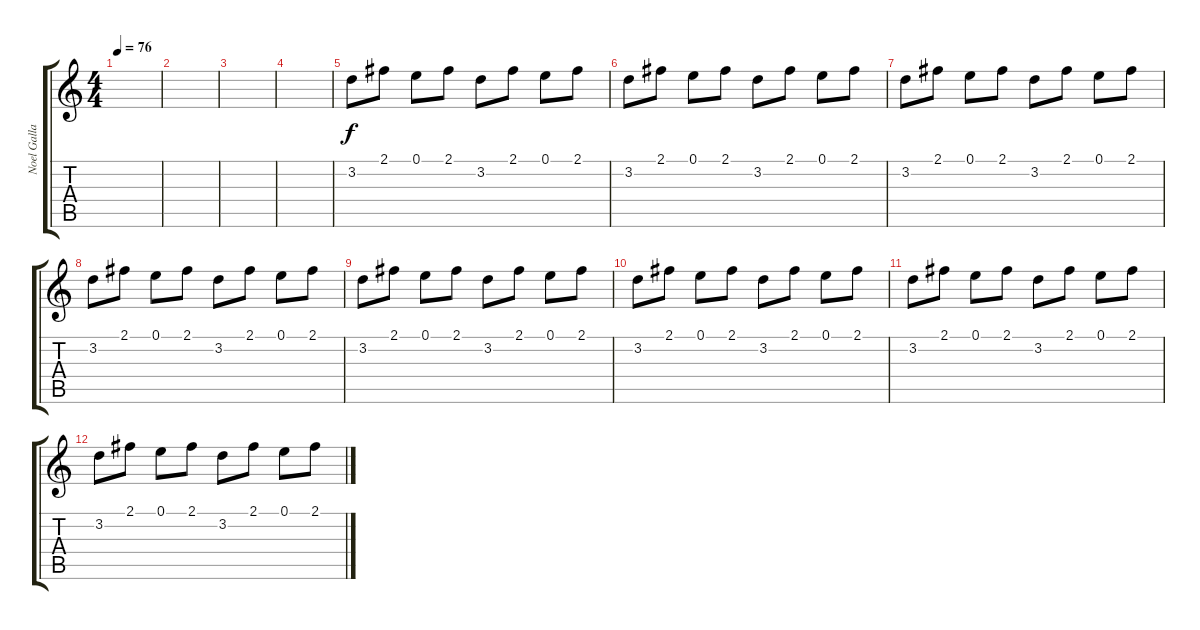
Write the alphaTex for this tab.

\track ("Noel Gallagher" "Noel Galla") {instrument electricguitarjazz}
\staff {score tabs}
\tuning (E4 B3 G3 D3 A2 E2) {hide}
\ts (4 4)
\tempo 76
\clef g2
\ks c
|
|
|
|
3.2.8{volume 16 instrument electricguitarjazz} 2.1.8 0.1.8 2.1.8 3.2.8 2.1.8 0.1.8 2.1.8 |
3.2.8 2.1.8 0.1.8 2.1.8 3.2.8 2.1.8 0.1.8 2.1.8 |
3.2.8 2.1.8 0.1.8 2.1.8 3.2.8 2.1.8 0.1.8 2.1.8 |
3.2.8 2.1.8 0.1.8 2.1.8 3.2.8 2.1.8 0.1.8 2.1.8 |
3.2.8 2.1.8 0.1.8 2.1.8 3.2.8 2.1.8 0.1.8 2.1.8 |
3.2.8 2.1.8 0.1.8 2.1.8 3.2.8 2.1.8 0.1.8 2.1.8 |
3.2.8 2.1.8 0.1.8 2.1.8 3.2.8 2.1.8 0.1.8 2.1.8 |
3.2.8 2.1.8 0.1.8 2.1.8 3.2.8 2.1.8 0.1.8 2.1.8
